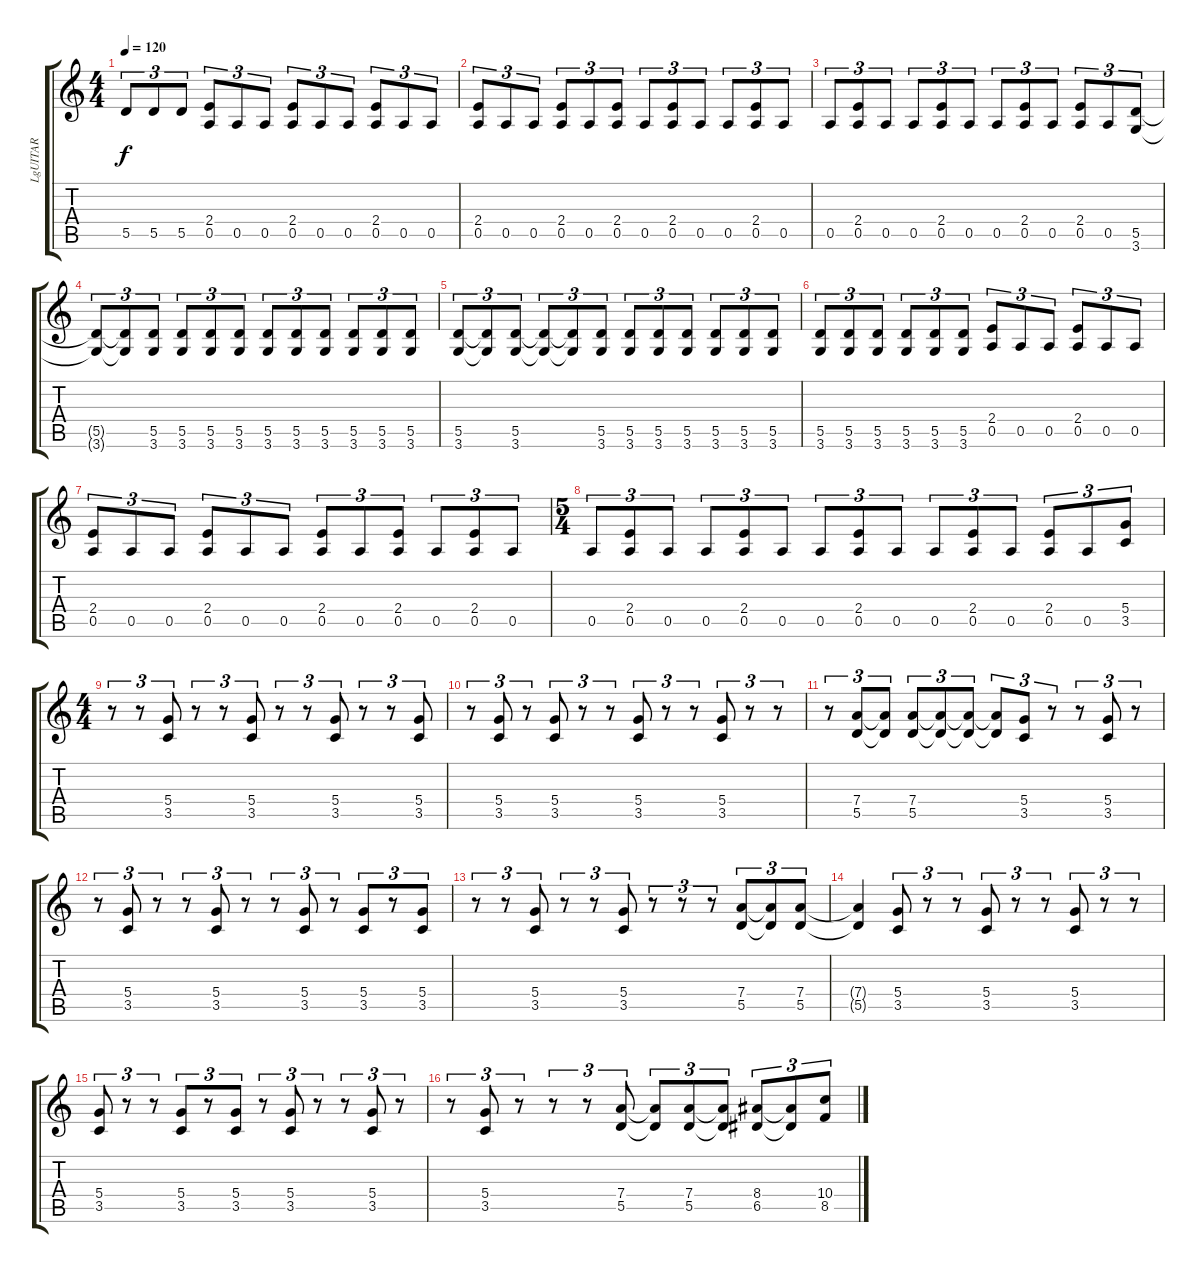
\track ("LgUITAR" "LgUITAR") {instrument distortionguitar}
\staff {score tabs}
\tuning (E4 B3 G3 D3 A2 E2) {hide}
\ts (4 4)
\tempo 120
\clef g2
\ks c
5.5.8{tu (3 2) dy f} 5.5.8{tu (3 2)} 5.5.8{tu (3 2)} (2.4 0.5).8{tu (3 2)} 0.5.8{tu (3 2)} 0.5.8{tu (3 2)} (2.4 0.5).8{tu (3 2)} 0.5.8{tu (3 2)} 0.5.8{tu (3 2)} (2.4 0.5).8{tu (3 2)} 0.5.8{tu (3 2)} 0.5.8{tu (3 2)} |
(2.4 0.5).8{tu (3 2)} 0.5.8{tu (3 2)} 0.5.8{tu (3 2)} (2.4 0.5).8{tu (3 2)} 0.5.8{tu (3 2)} (2.4 0.5).8{tu (3 2)} 0.5.8{tu (3 2)} (2.4 0.5).8{tu (3 2)} 0.5.8{tu (3 2)} 0.5.8{tu (3 2)} (2.4 0.5).8{tu (3 2)} 0.5.8{tu (3 2)} |
0.5.8{tu (3 2)} (2.4 0.5).8{tu (3 2)} 0.5.8{tu (3 2)} 0.5.8{tu (3 2)} (2.4 0.5).8{tu (3 2)} 0.5.8{tu (3 2)} 0.5.8{tu (3 2)} (2.4 0.5).8{tu (3 2)} 0.5.8{tu (3 2)} (2.4 0.5).8{tu (3 2)} 0.5.8{tu (3 2)} (5.5 3.6).8{tu (3 2)} |
(5.5{t} 3.6{t}).8{tu (3 2)} (5.5{t} 3.6{t}).8{tu (3 2)} (5.5 3.6).8{tu (3 2)} (5.5 3.6).8{tu (3 2)} (5.5 3.6).8{tu (3 2)} (5.5 3.6).8{tu (3 2)} (5.5 3.6).8{tu (3 2)} (5.5 3.6).8{tu (3 2)} (5.5 3.6).8{tu (3 2)} (5.5 3.6).8{tu (3 2)} (5.5 3.6).8{tu (3 2)} (5.5 3.6).8{tu (3 2)} |
(5.5 3.6).8{tu (3 2)} (5.5{t} 3.6{t}).8{tu (3 2)} (5.5 3.6).8{tu (3 2)} (5.5{t} 3.6{t}).8{tu (3 2)} (5.5{t} 3.6{t}).8{tu (3 2)} (5.5 3.6).8{tu (3 2)} (5.5 3.6).8{tu (3 2)} (5.5 3.6).8{tu (3 2)} (5.5 3.6).8{tu (3 2)} (5.5 3.6).8{tu (3 2)} (5.5 3.6).8{tu (3 2)} (5.5 3.6).8{tu (3 2)} |
(5.5 3.6).8{tu (3 2)} (5.5 3.6).8{tu (3 2)} (5.5 3.6).8{tu (3 2)} (5.5 3.6).8{tu (3 2)} (5.5 3.6).8{tu (3 2)} (5.5 3.6).8{tu (3 2)} (2.4 0.5).8{tu (3 2)} 0.5.8{tu (3 2)} 0.5.8{tu (3 2)} (2.4 0.5).8{tu (3 2)} 0.5.8{tu (3 2)} 0.5.8{tu (3 2)} |
(2.4 0.5).8{tu (3 2)} 0.5.8{tu (3 2)} 0.5.8{tu (3 2)} (2.4 0.5).8{tu (3 2)} 0.5.8{tu (3 2)} 0.5.8{tu (3 2)} (2.4 0.5).8{tu (3 2)} 0.5.8{tu (3 2)} (2.4 0.5).8{tu (3 2)} 0.5.8{tu (3 2)} (2.4 0.5).8{tu (3 2)} 0.5.8{tu (3 2)} |
\ts (5 4)
0.5.8{tu (3 2)} (2.4 0.5).8{tu (3 2)} 0.5.8{tu (3 2)} 0.5.8{tu (3 2)} (2.4 0.5).8{tu (3 2)} 0.5.8{tu (3 2)} 0.5.8{tu (3 2)} (2.4 0.5).8{tu (3 2)} 0.5.8{tu (3 2)} 0.5.8{tu (3 2)} (2.4 0.5).8{tu (3 2)} 0.5.8{tu (3 2)} (2.4 0.5).8{tu (3 2)} 0.5.8{tu (3 2)} (5.4 3.5).8{tu (3 2)} |
\ts (4 4)
r.8{tu (3 2)} r.8{tu (3 2)} (5.4 3.5).8{tu (3 2)} r.8{tu (3 2)} r.8{tu (3 2)} (5.4 3.5).8{tu (3 2)} r.8{tu (3 2)} r.8{tu (3 2)} (5.4 3.5).8{tu (3 2)} r.8{tu (3 2)} r.8{tu (3 2)} (5.4 3.5).8{tu (3 2)} |
r.8{tu (3 2)} (5.4 3.5).8{tu (3 2)} r.8{tu (3 2)} (5.4 3.5).8{tu (3 2)} r.8{tu (3 2)} r.8{tu (3 2)} (5.4 3.5).8{tu (3 2)} r.8{tu (3 2)} r.8{tu (3 2)} (5.4 3.5).8{tu (3 2)} r.8{tu (3 2)} r.8{tu (3 2)} |
r.8{tu (3 2)} (7.4 5.5).8{tu (3 2)} (7.4{t} 5.5{t}).8{tu (3 2)} (7.4 5.5).8{tu (3 2)} (7.4{t} 5.5{t}).8{tu (3 2)} (7.4{t} 5.5{t}).8{tu (3 2)} (7.4{t} 5.5{t}).8{tu (3 2)} (5.4 3.5).8{tu (3 2)} r.8{tu (3 2)} r.8{tu (3 2)} (5.4 3.5).8{tu (3 2)} r.8{tu (3 2)} |
r.8{tu (3 2)} (5.4 3.5).8{tu (3 2)} r.8{tu (3 2)} r.8{tu (3 2)} (5.4 3.5).8{tu (3 2)} r.8{tu (3 2)} r.8{tu (3 2)} (5.4 3.5).8{tu (3 2)} r.8{tu (3 2)} (5.4 3.5).8{tu (3 2)} r.8{tu (3 2)} (5.4 3.5).8{tu (3 2)} |
r.8{tu (3 2)} r.8{tu (3 2)} (5.4 3.5).8{tu (3 2)} r.8{tu (3 2)} r.8{tu (3 2)} (5.4 3.5).8{tu (3 2)} r.8{tu (3 2)} r.8{tu (3 2)} r.8{tu (3 2)} (7.4 5.5).8{tu (3 2)} (7.4{t} 5.5{t}).8{tu (3 2)} (7.4 5.5).8{tu (3 2)} |
(7.4{t} 5.5{t}).4 (5.4 3.5).8{tu (3 2)} r.8{tu (3 2)} r.8{tu (3 2)} (5.4 3.5).8{tu (3 2)} r.8{tu (3 2)} r.8{tu (3 2)} (5.4 3.5).8{tu (3 2)} r.8{tu (3 2)} r.8{tu (3 2)} |
(5.4 3.5).8{tu (3 2)} r.8{tu (3 2)} r.8{tu (3 2)} (5.4 3.5).8{tu (3 2)} r.8{tu (3 2)} (5.4 3.5).8{tu (3 2)} r.8{tu (3 2)} (5.4 3.5).8{tu (3 2)} r.8{tu (3 2)} r.8{tu (3 2)} (5.4 3.5).8{tu (3 2)} r.8{tu (3 2)} |
r.8{tu (3 2)} (5.4 3.5).8{tu (3 2)} r.8{tu (3 2)} r.8{tu (3 2)} r.8{tu (3 2)} (7.4 5.5).8{tu (3 2)} (7.4{t} 5.5{t}).8{tu (3 2)} (7.4 5.5).8{tu (3 2)} (7.4{t} 5.5{t}).8{tu (3 2)} (8.4 6.5).8{tu (3 2)} (8.4{t} 6.5{t}).8{tu (3 2)} (10.4 8.5).8{tu (3 2)}
